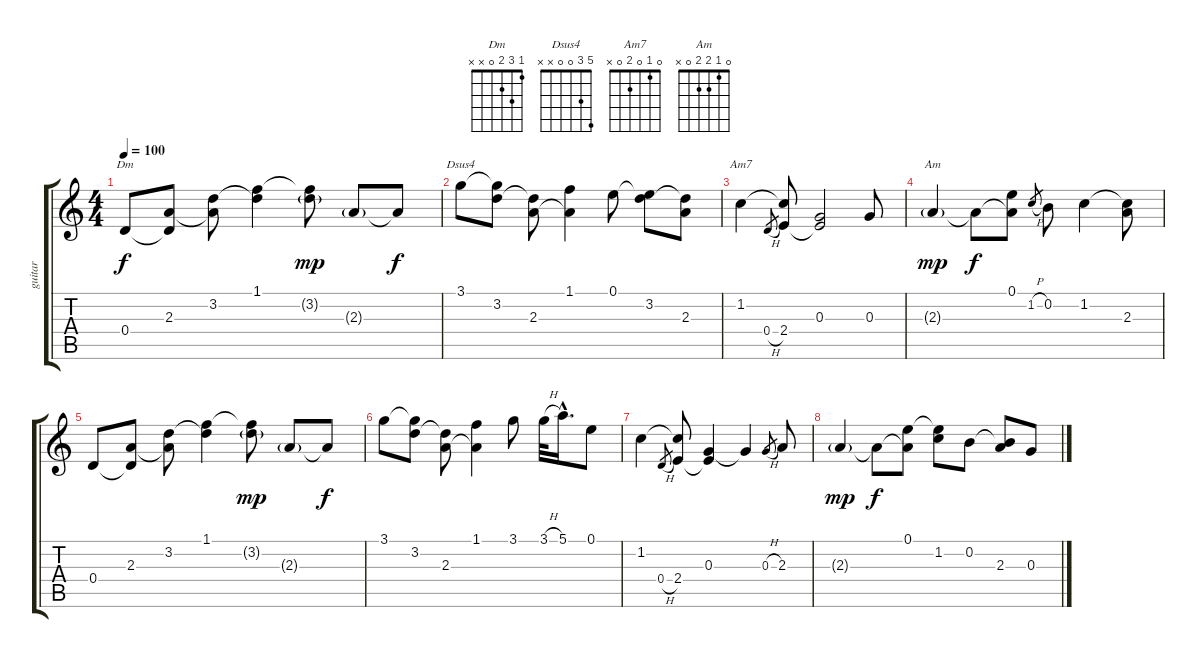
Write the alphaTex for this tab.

\track ("guitar" "guitar") {instrument electricguitarclean}
\staff {score tabs}
\tuning (E4 B3 G3 D3 A2 E2) {hide}
\chord ("Dm" 1 3 2 0 x x)
\chord ("Dsus4" 5 3 0 0 x x)
\chord ("Am7" 0 1 0 2 0 x)
\chord ("Am" 0 1 2 2 0 x)
\ts (4 4)
\tempo 100
\clef g2
\ks c
0.4.8{ch "Dm" dy f} (2.3 0.4{t}).8 (3.2 2.3{t}).8 (1.1 3.2{t}).4 (1.1{t} 3.2{g}).8{dy mp} 2.3{g}.8 2.3{t}.8{dy f} |
3.1.8{ch "Dsus4"} (3.1{t} 3.2).8 (3.2{t} 2.3).8 (1.1 2.3{t}).4 0.1.8 (0.1{t} 3.2).8 (3.2{t} 2.3).8 |
1.2.4{ch "Am7"} 0.4{h}.8{gr} (1.2{t} 2.4).8 (0.3 2.4{t}).2 0.3.8 |
2.3{g}.4{ch "Am" dy mp} 2.3{t}.8{dy f} (0.1 2.3{t}).8 1.2{h}.8{gr} 0.2.8 1.2.4 (1.2{t} 2.3).8 |
0.4.8 (2.3 0.4{t}).8 (3.2 2.3{t}).8 (1.1 3.2{t}).4 (1.1{t} 3.2{g}).8{dy mp} 2.3{g}.8 2.3{t}.8{dy f} |
3.1.8 (3.1{t} 3.2).8 (3.2{t} 2.3).8 (1.1 2.3{t}).4 3.1.8 3.1{h}.32 5.1{hac}.16{d} 0.1.8 |
1.2.4 0.4{h}.8{gr} (1.2{t} 2.4).8 (0.3 2.4{t}).4 0.3{t}.4 0.3{h}.8{gr} 2.3.8 |
2.3{g}.4{dy mp} 2.3{t}.8{dy f} (0.1 2.3{t}).8 (0.1{t} 1.2).8 0.2.8 (0.2{t} 2.3).8 0.3.8
